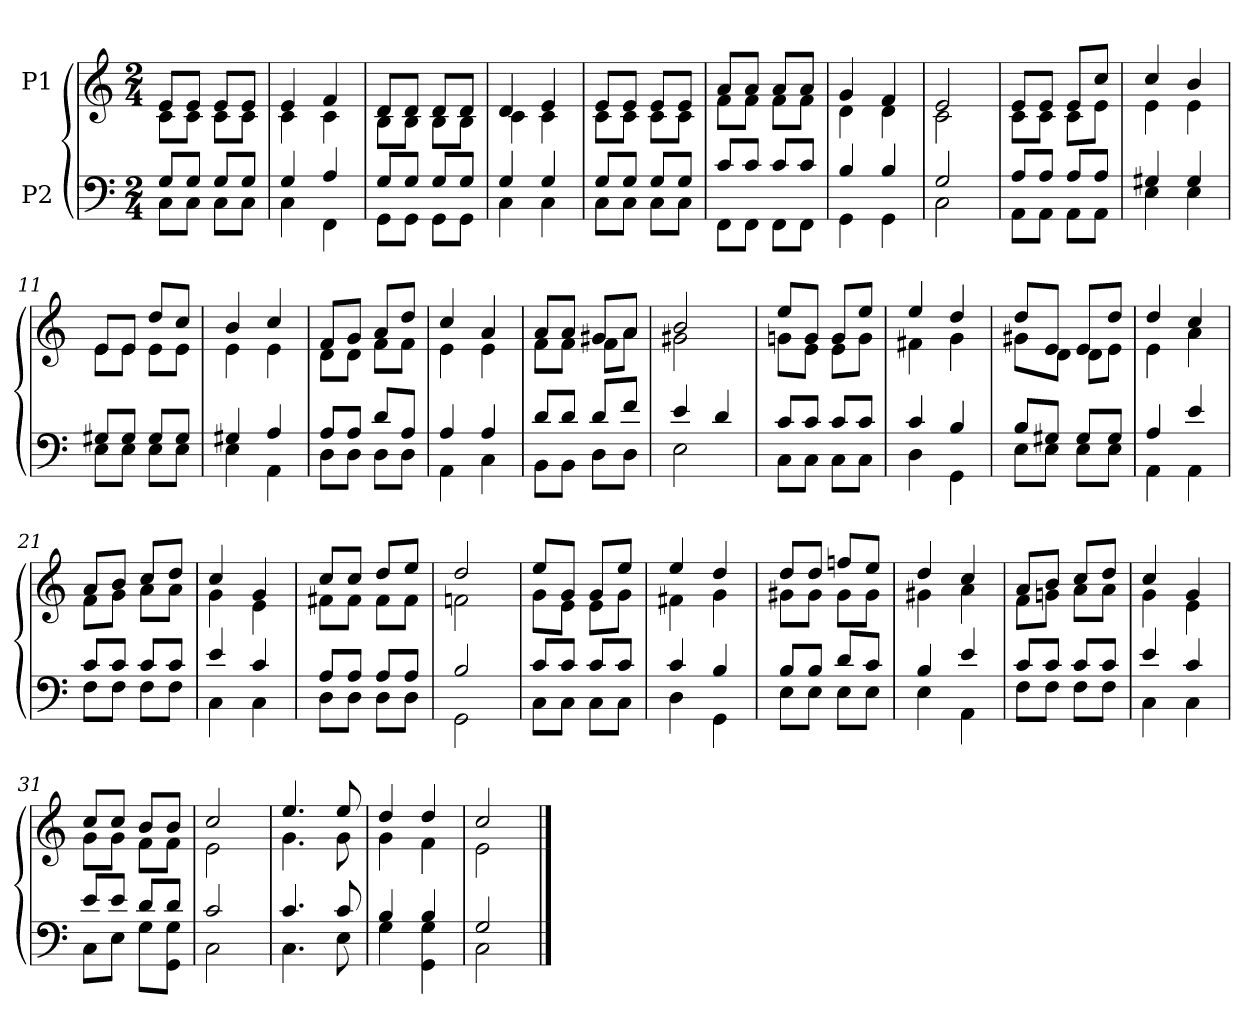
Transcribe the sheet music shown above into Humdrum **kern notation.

**kern	**kern
*part2	*part1
*staff2	*staff1
*I"P2	*I"P1
!!LO:PB:g=z
*clefF4	*clefG2
*k[]	*k[]
*C:	*C:
*M2/4	*M2/4
=1	=1
*^	*^
8Gi/L	8Ci\L	8ei/L	8ci\L
8Gi/J	8Ci\J	8ei/J	8ci\J
8Gi/L	8Ci\L	8ei/L	8ci\L
8Gi/J	8Ci\J	8ei/J	8ci\J
=2	=2	=2	=2
4Gi/	4Ci\	4ei/	4ci\
4Ai/	4FFi\	4fi/	4ci\
=3	=3	=3	=3
8Gi/L	8GGi\L	8di/L	8Bi\L
8Gi/J	8GGi\J	8di/J	8Bi\J
8Gi/L	8GGi\L	8di/L	8Bi\L
8Gi/J	8GGi\J	8di/J	8Bi\J
=4	=4	=4	=4
4Gi/	4Ci\	4di/	4ci\
4Gi/	4Ci\	4ei/	4ci\
=5	=5	=5	=5
8Gi/L	8Ci\L	8ei/L	8ci\L
8Gi/J	8Ci\J	8ei/J	8ci\J
8Gi/L	8Ci\L	8ei/L	8ci\L
8Gi/J	8Ci\J	8ei/J	8ci\J
=6	=6	=6	=6
8ci/L	8FFi\L	8ai/L	8fi\L
8ci/J	8FFi\J	8ai/J	8fi\J
8ci/L	8FFi\L	8ai/L	8fi\L
8ci/J	8FFi\J	8ai/J	8fi\J
=7	=7	=7	=7
4Bi/	4GGi\	4gi/	4di\
4Bi/	4GGi\	4fi/	4di\
!!LO:LB:g=z	!!
=8	=8	=8	=8
2Gi/	2Ci\	2ei/	2ci\
=9	=9	=9	=9
8Ai/L	8AAi\L	8ei/L	8ci\L
8Ai/J	8AAi\J	8ei/J	8ci\J
8Ai/L	8AAi\L	8ei/L	8ci\L
8Ai/J	8AAi\J	8cci/J	8ei\J
=10	=10	=10	=10
4G#Xi/	4Ei\	4cci/	4ei\
4G#i/	4Ei\	4bi/	4ei\
=11	=11	=11	=11
8G#Xi/L	8Ei\L	8ei/L	8ei\L
8G#i/J	8Ei\J	8ei/J	8ei\J
8G#i/L	8Ei\L	8ddi/L	8ei\L
8G#i/J	8Ei\J	8cci/J	8ei\J
=12	=12	=12	=12
4G#Xi/	4Ei\	4bi/	4ei\
4Ai/	4AAi\	4cci/	4ei\
=13	=13	=13	=13
8Ai/L	8Di\L	8fi/L	8di\L
8Ai/J	8Di\J	8gi/J	8di\J
8di/L	8Di\L	8ai/L	8fi\L
8Ai/J	8Di\J	8ddi/J	8fi\J
=14	=14	=14	=14
4Ai/	4AAi\	4cci/	4ei\
4Ai/	4Ci\	4ai/	4ei\
=15	=15	=15	=15
8di/L	8BBi\L	8ai/L	8fi\L
8di/J	8BBi\J	8ai/J	8fi\J
8di/L	8Di\L	8g#Xi/L	8fi\L
8fi/J	8Di\J	8ai/J	8ai\J
!!LO:LB:g=z	!!
=16	=16	=16	=16
4ei/	2Ei\	2bi/	2g#Xi\
4di/	.	.	.
=17	=17	=17	=17
8ci/L	8Ci\L	8eei/L	8gni\L
8ci/J	8Ci\J	8gi/J	8ei\J
8ci/L	8Ci\L	8gi/L	8ei\L
8ci/J	8Ci\J	8eei/J	8gi\J
=18	=18	=18	=18
4ci/	4Di\	4eei/	4f#Xi\
4Bi/	4GGi\	4ddi/	4gi\
=19	=19	=19	=19
8Bi/L	8Ei\L	8ddi/L	8g#Xi\L
8G#Xi/J	8Ei\J	8ei/J	8di\J
8G#i/L	8Ei\L	8ei/L	8di\L
8G#i/J	8Ei\J	8ddi/J	8ei\J
=20	=20	=20	=20
4Ai/	4AAi\	4ddi/	4ei\
4ei/	4AAi\	4cci/	4ai\
=21	=21	=21	=21
8ci/L	8Fi\L	8ai/L	8fi\L
8ci/J	8Fi\J	8bi/J	8gi\J
8ci/L	8Fi\L	8cci/L	8ai\L
8ci/J	8Fi\J	8ddi/J	8ai\J
=22	=22	=22	=22
4ei/	4Ci\	4cci/	4gi\
4ci/	4Ci\	4gi/	4ei\
!!LO:LB:g=z	!!
=23	=23	=23	=23
8Ai/L	8Di\L	8cci/L	8f#Xi\L
8Ai/J	8Di\J	8cci/J	8f#i\J
8Ai/L	8Di\L	8ddi/L	8f#i\L
8Ai/J	8Di\J	8eei/J	8f#i\J
=24	=24	=24	=24
2Bi/	2GGi\	2ddi/	2fni\
=25	=25	=25	=25
8ci/L	8Ci\L	8eei/L	8gi\L
8ci/J	8Ci\J	8gi/J	8ei\J
8ci/L	8Ci\L	8gi/L	8ei\L
8ci/J	8Ci\J	8eei/J	8gi\J
=26	=26	=26	=26
4ci/	4Di\	4eei/	4f#Xi\
4Bi/	4GGi\	4ddi/	4gi\
=27	=27	=27	=27
8Bi/L	8Ei\L	8ddi/L	8g#Xi\L
8Bi/J	8Ei\J	8ddi/J	8g#i\J
8di/L	8Ei\L	8ffni/L	8g#i\L
8ci/J	8Ei\J	8eei/J	8g#i\J
=28	=28	=28	=28
4Bi/	4Ei\	4ddi/	4g#Xi\
4ei/	4AAi\	4cci/	4ai\
!!LO:LB:g=z	!!
=29	=29	=29	=29
8ci/L	8Fi\L	8ai/L	8fi\L
8ci/J	8Fi\J	8bi/J	8gni\J
8ci/L	8Fi\L	8cci/L	8ai\L
8ci/J	8Fi\J	8ddi/J	8ai\J
=30	=30	=30	=30
4ei/	4Ci\	4cci/	4gi\
4ci/	4Ci\	4gi/	4ei\
=31	=31	=31	=31
8ei/L	8Ci\L	8cci/L	8gi\L
8ei/J	8Ei\J	8cci/J	8gi\J
8di/L	8Gi\L	8bi/L	8fi\L
8di/J	8GGi\ 8Gi\J	8bi/J	8fi\J
=32	=32	=32	=32
2ci/	2Ci\	2cci/	2ei\
=33	=33	=33	=33
4.ci/	4.Ci\	4.eei/	4.gi\
8ci/	8Ei\	8eei/	8gi\
=34	=34	=34	=34
4Bi/	4Gi\	4ddi/	4gi\
4Bi/	4GGi\ 4Gi	4ddi/	4fi\
=35	=35	=35	=35
2Gi/	2Ci\	2cci/	2ei\
*v	*v	*	*
*	*v	*v
==	==
*-	*-
